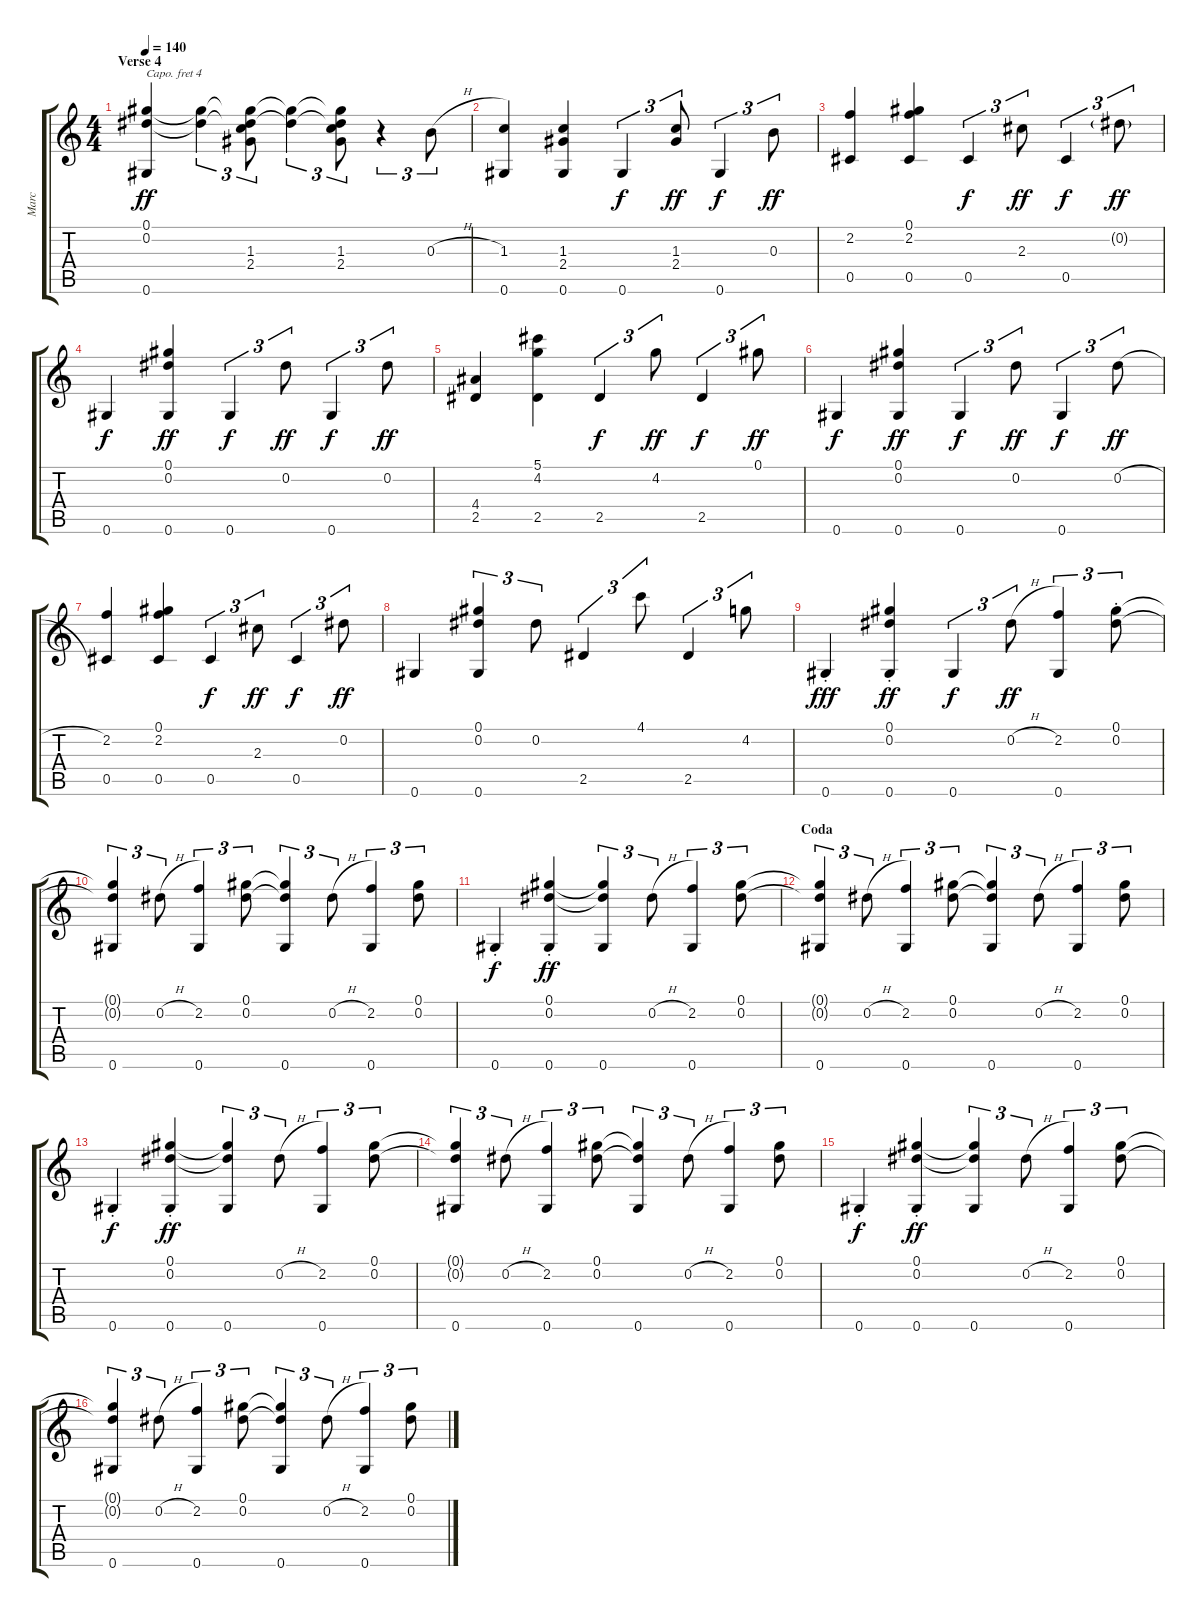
\track ("Marc" "Marc") {instrument distortionguitar}
\staff {score tabs}
\capo 4
\tuning (E4 B3 G3 D3 A2 E2) {hide}
\ts (4 4)
\section ("" "Verse 4")
\tempo 140
\clef g2
\ks c
(0.1{t} 0.2{t} 0.6).4{dy ff} (0.1{t} 0.2{t}).4{tu (3 2)} (0.1{t} 0.2{t} 1.3 2.4).8{tu (3 2)} (0.1{t} 0.2{t}).4{tu (3 2)} (0.1{t} 0.2{t} 1.3 2.4).8{tu (3 2)} r.4{tu (3 2)} 0.3{h}.8{tu (3 2)} |
(1.3 0.6).4 (1.3 2.4 0.6).4 0.6.4{tu (3 2) dy f} (1.3 2.4).8{tu (3 2) dy ff} 0.6.4{tu (3 2) dy f} 0.3.8{tu (3 2) dy ff} |
(2.2 0.5).4 (0.1 2.2 0.5).4 0.5.4{tu (3 2) dy f} 2.3.8{tu (3 2) dy ff} 0.5.4{tu (3 2) dy f} 0.2{g}.8{tu (3 2) dy ff} |
0.6.4{dy f} (0.1 0.2 0.6).4{dy ff} 0.6.4{tu (3 2) dy f} 0.2.8{tu (3 2) dy ff} 0.6.4{tu (3 2) dy f} 0.2.8{tu (3 2) dy ff} |
(4.4 2.5).4 (5.1 4.2 2.5).4 2.5.4{tu (3 2) dy f} 4.2.8{tu (3 2) dy ff} 2.5.4{tu (3 2) dy f} 0.1.8{tu (3 2) dy ff} |
0.6.4{dy f} (0.1 0.2 0.6).4{dy ff} 0.6.4{tu (3 2) dy f} 0.2.8{tu (3 2) dy ff} 0.6.4{tu (3 2) dy f} 0.2{h}.8{tu (3 2) dy ff} |
(2.2 0.5).4 (0.1 2.2 0.5).4 0.5.4{tu (3 2) dy f} 2.3.8{tu (3 2) dy ff} 0.5.4{tu (3 2) dy f} 0.2.8{tu (3 2) dy ff} |
0.6.4 (0.1 0.2 0.6).4{tu (3 2)} 0.2.8{tu (3 2)} 2.5.4{tu (3 2)} 4.1.8{tu (3 2)} 2.5.4{tu (3 2)} 4.2.8{tu (3 2)} |
0.6{st}.4{dy fff} (0.1{st} 0.2 0.6).4{dy ff} 0.6.4{tu (3 2) dy f} 0.2{h}.8{tu (3 2) dy ff} (2.2 0.6).4{tu (3 2)} (0.1 0.2{st}).8{tu (3 2)} |
(0.1{t} 0.2{t} 0.6).4{tu (3 2)} 0.2{h}.8{tu (3 2)} (2.2 0.6).4{tu (3 2)} (0.1 0.2).8{tu (3 2)} (0.1{t} 0.2{t} 0.6).4{tu (3 2)} 0.2{h}.8{tu (3 2)} (2.2 0.6).4{tu (3 2)} (0.1 0.2).8{tu (3 2)} |
0.6{st}.4{dy f} (0.1{st} 0.2{st} 0.6).4{dy ff} (0.1{t} 0.2{t} 0.6).4{tu (3 2)} 0.2{h}.8{tu (3 2)} (2.2 0.6).4{tu (3 2)} (0.1 0.2).8{tu (3 2)} |
\section ("" "Coda")
(0.1{t} 0.2{t} 0.6).4{tu (3 2)} 0.2{h}.8{tu (3 2)} (2.2 0.6).4{tu (3 2)} (0.1 0.2).8{tu (3 2)} (0.1{t} 0.2{t} 0.6).4{tu (3 2)} 0.2{h}.8{tu (3 2)} (2.2 0.6).4{tu (3 2)} (0.1 0.2).8{tu (3 2)} |
0.6{st}.4{dy f} (0.1{st} 0.2{st} 0.6).4{dy ff} (0.1{t} 0.2{t} 0.6).4{tu (3 2)} 0.2{h}.8{tu (3 2)} (2.2 0.6).4{tu (3 2)} (0.1 0.2).8{tu (3 2)} |
(0.1{t} 0.2{t} 0.6).4{tu (3 2)} 0.2{h}.8{tu (3 2)} (2.2 0.6).4{tu (3 2)} (0.1 0.2).8{tu (3 2)} (0.1{t} 0.2{t} 0.6).4{tu (3 2)} 0.2{h}.8{tu (3 2)} (2.2 0.6).4{tu (3 2)} (0.1 0.2).8{tu (3 2)} |
0.6{st}.4{dy f} (0.1{st} 0.2{st} 0.6).4{dy ff} (0.1{t} 0.2{t} 0.6).4{tu (3 2)} 0.2{h}.8{tu (3 2)} (2.2 0.6).4{tu (3 2)} (0.1 0.2).8{tu (3 2)} |
(0.1{t} 0.2{t} 0.6).4{tu (3 2)} 0.2{h}.8{tu (3 2)} (2.2 0.6).4{tu (3 2)} (0.1 0.2).8{tu (3 2)} (0.1{t} 0.2{t} 0.6).4{tu (3 2)} 0.2{h}.8{tu (3 2)} (2.2 0.6).4{tu (3 2)} (0.1 0.2).8{tu (3 2)}
